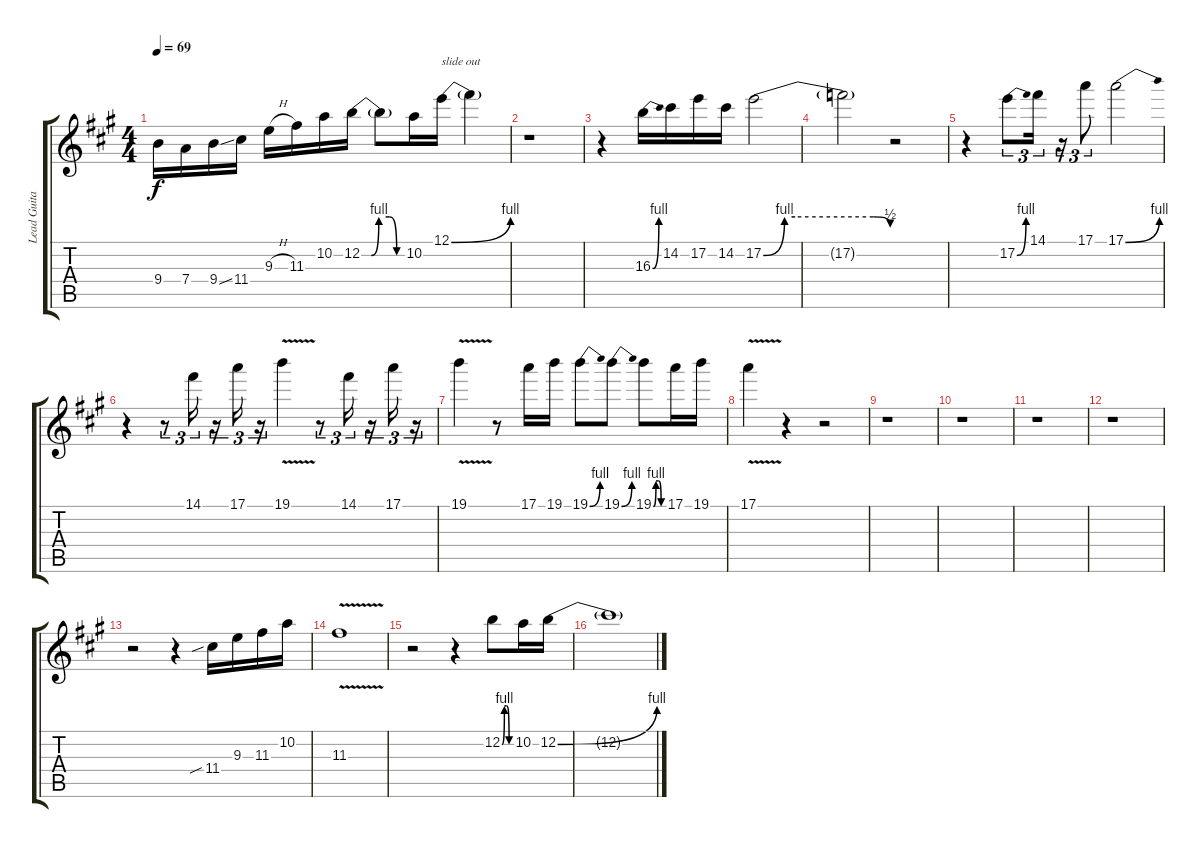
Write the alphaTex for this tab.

\track ("Lead Guitar" "Lead Guita") {instrument overdrivenguitar}
\staff {score tabs}
\tuning (E4 B3 G3 D3 A2 E2) {hide}
\ts (4 4)
\tempo 69
\clef g2
\ks f#minor
9.4.16{dy f} 7.4.16 9.4{ss}.16 11.4.16 9.3{h}.16 11.3.16 10.2.16 12.2{be (custom 0 0 13 0 23 4 37 4 47 0 60 0)}.16 12.2{t}.8 10.2.16 12.1{be (bend 0 0 60 4)}.16{txt "slide out"} 12.1{t}.4 |
r.1 |
r.4 16.3{be (bend 0 0 60 4)}.16 14.2.16 17.2.16 14.2.16 17.2{be (custom 0 0 10 4 15 4 52 4 60 2)}.2 |
17.2{t}.2 r.2 |
r.4 17.2{be (bend 0 0 60 4)}.8{tu (3 2)} 14.1.16{tu (3 2)} r.16{tu (3 2)} 17.1.8{tu (3 2)} 17.1{be (bend 0 0 60 4)}.2 |
r.4 r.8{tu (3 2)} 14.1.16{tu (3 2)} r.16{tu (3 2)} 17.1.16{tu (3 2)} r.16{tu (3 2)} 19.1{v}.4 r.8{tu (3 2)} 14.1.16{tu (3 2)} r.16{tu (3 2)} 17.1.16{tu (3 2)} r.16{tu (3 2)} |
19.1{v}.4 r.8 17.1.16 19.1.16 19.1{be (bend 0 0 60 4)}.8 19.1{be (bend 0 0 60 4)}.8 19.1{be (custom 0 0 15 4 30 4 45 0 60 0)}.8 17.1.16 19.1.16 |
17.1{v}.4 r.4 r.2 |
r.1 |
r.1 |
r.1 |
r.1 |
r.2 r.4 11.4{sib}.16 9.3.16 11.3.16 10.2.16 |
11.3{v}.1 |
r.2 r.4 12.2{be (custom 0 0 15 4 30 4 45 0 60 0)}.8 10.2.16 12.2{be (bend 0 0 60 4)}.16 |
12.2{t}.1
